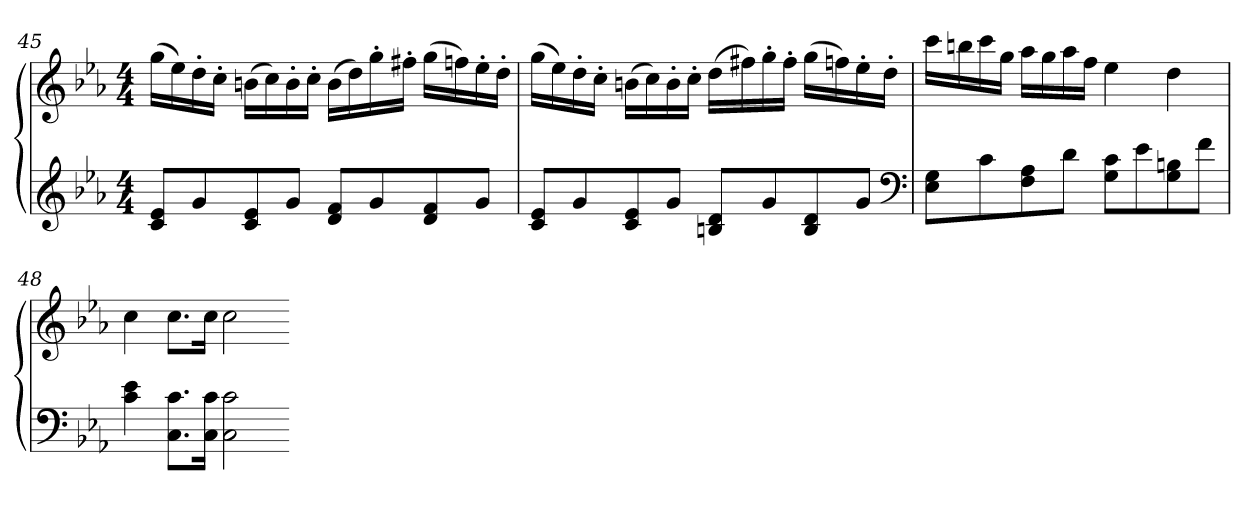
**kern	**kern
*part1	*part1
*staff2	*staff1
*clefG2	*clefG2
*k[b-e-a-]	*k[b-e-a-]
*c:	*c:
*M4/4	*M4/4
=45	=45
8c 8e-L	(16ggLL
.	16ee-)
8g	16dd'
.	16cc'JJ
8c 8e-	(16bnLL
.	16cc)
8gJ	16b'
.	16cc'JJ
8d 8fL	(16bLL
.	16dd)
8g	16gg'
.	16ff#X'JJ
8d 8f	(16ggLL
.	16ffn)
8gJ	16ee-'
.	16dd'JJ
=46	=46
8c 8e-L	(16ggLL
.	16ee-)
8g	16dd'
.	16cc'JJ
8c 8e-	(16bnLL
.	16cc)
8gJ	16b'
.	16cc'JJ
8Bn 8dL	(16ddLL
.	16ff#X)
8g	16gg'
.	16ff#'JJ
8B 8d	(16ggLL
.	16ffn)
8gJ	16ee-'
.	16dd'JJ
*clefF4	*
=47	=47
8E- 8GL	16cccLL
.	16bbn
8c	16ccc
.	16ggJJ
8F 8A-	16aa-LL
.	16gg
8dJ	16aa-
.	16ffJJ
8G 8cL	4ee-
8e-	.
8G 8Bn	4dd
8fJ	.
=48	=48
4c 4e-	4cc
8.C 8.cL	8.ccL
16C 16cJk	16ccJk
2C 2c	2cc
=-	=-
*-	*-
